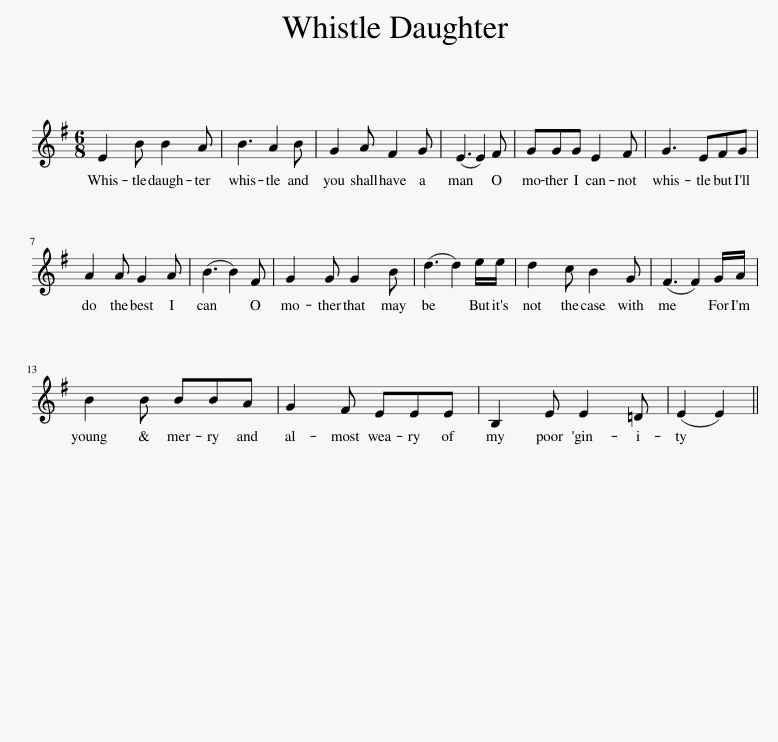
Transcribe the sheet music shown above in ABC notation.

X:1
L:1/8
M:6/8
I:linebreak $
K:Emin
V:1 treble
V:1
 E2 B B2 A | B3 A2 B | G2 A F2 G | (E3 E2) F | GGG E2 F | %5
 G3 EFG |$ A2 A G2 A | (B3 B2) F | G2 G G2 B | (d3 d2) e/e/ | %10
 d2 c B2 G | (F3 F2) G/A/ |$ B2 B BBA | G2 F EEE | B,2 E E2 =D | %15
 (E2 E2) || %16
